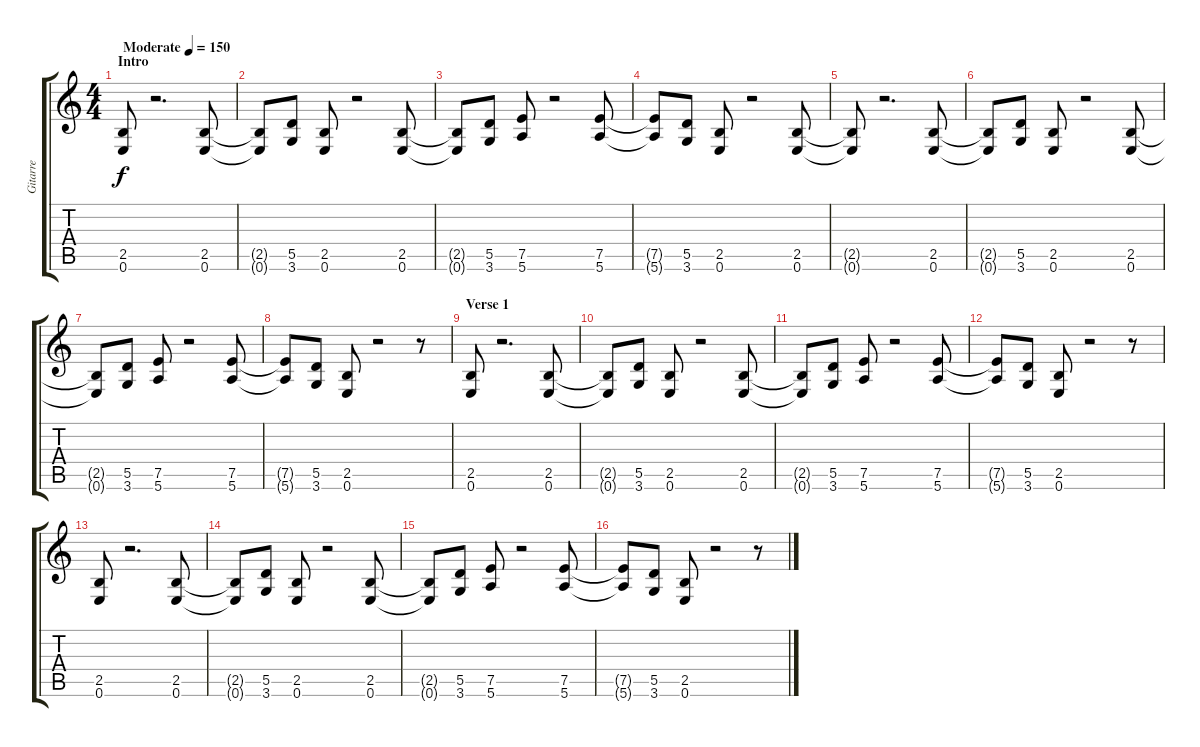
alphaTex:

\track ("Gitarre" "Gitarre") {instrument distortionguitar}
\staff {score tabs}
\tuning (E4 B3 G3 D3 A2 E2) {hide}
\ts (4 4)
\section ("" "Intro")
\tempo (150 "Moderate")
\clef g2
\ks c
(2.5 0.6).8{dy f instrument distortionguitar} r.2{d} (2.5 0.6).8 |
(2.5{t} 0.6{t}).8 (5.5 3.6).8 (2.5 0.6).8 r.2 (2.5 0.6).8 |
(2.5{t} 0.6{t}).8 (5.5 3.6).8 (7.5 5.6).8 r.2 (7.5 5.6).8 |
(7.5{t} 5.6{t}).8 (5.5 3.6).8 (2.5 0.6).8 r.2 (2.5 0.6).8 |
(2.5{t} 0.6{t}).8 r.2{d} (2.5 0.6).8 |
(2.5{t} 0.6{t}).8 (5.5 3.6).8 (2.5 0.6).8 r.2 (2.5 0.6).8 |
(2.5{t} 0.6{t}).8 (5.5 3.6).8 (7.5 5.6).8 r.2 (7.5 5.6).8 |
(7.5{t} 5.6{t}).8 (5.5 3.6).8 (2.5 0.6).8 r.2 r.8 |
\section ("" "Verse 1")
(2.5 0.6).8 r.2{d} (2.5 0.6).8 |
(2.5{t} 0.6{t}).8 (5.5 3.6).8 (2.5 0.6).8 r.2 (2.5 0.6).8 |
(2.5{t} 0.6{t}).8 (5.5 3.6).8 (7.5 5.6).8 r.2 (7.5 5.6).8 |
(7.5{t} 5.6{t}).8 (5.5 3.6).8 (2.5 0.6).8 r.2 r.8 |
(2.5 0.6).8 r.2{d} (2.5 0.6).8 |
(2.5{t} 0.6{t}).8 (5.5 3.6).8 (2.5 0.6).8 r.2 (2.5 0.6).8 |
(2.5{t} 0.6{t}).8 (5.5 3.6).8 (7.5 5.6).8 r.2 (7.5 5.6).8 |
(7.5{t} 5.6{t}).8 (5.5 3.6).8 (2.5 0.6).8 r.2 r.8
